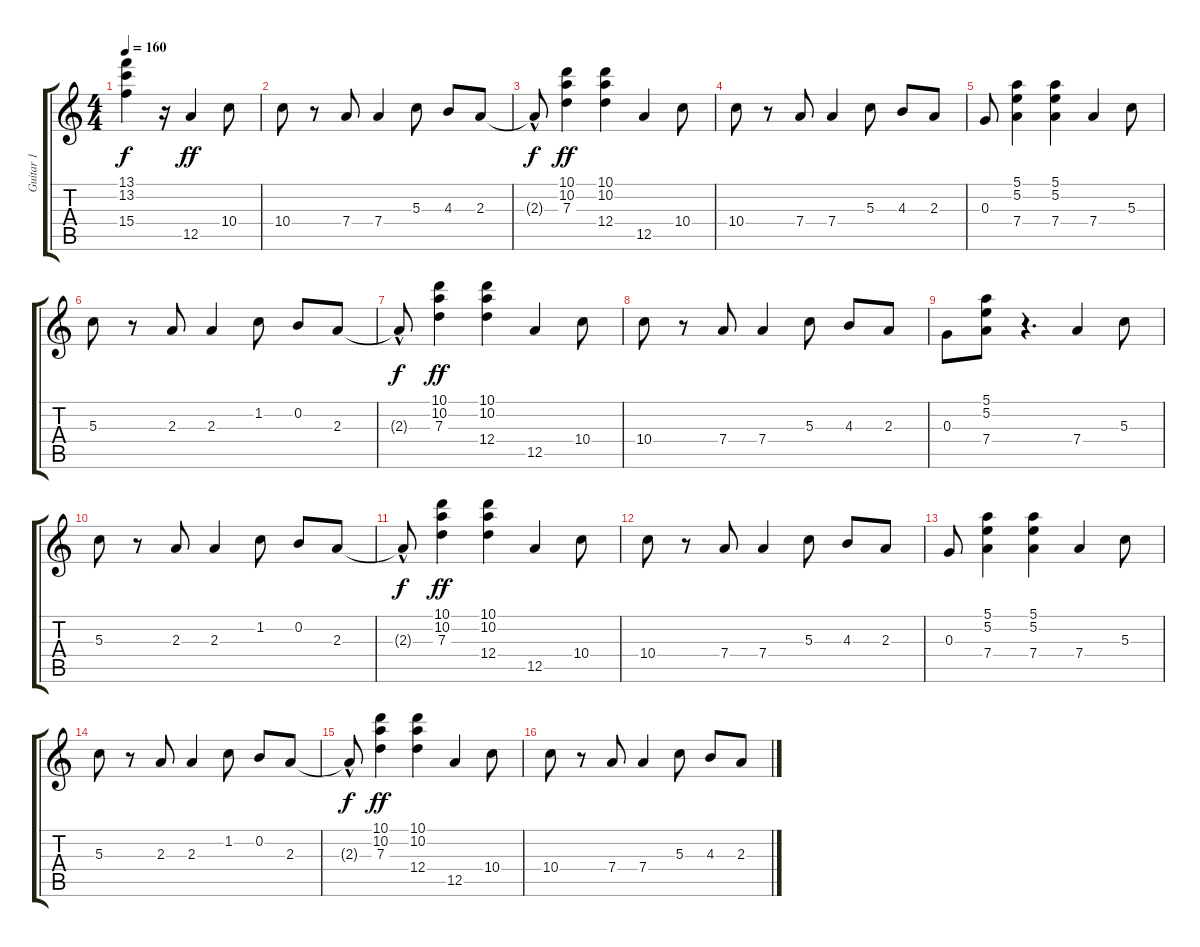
\track ("Guitar 1" "Guitar 1") {instrument distortionguitar}
\staff {score tabs}
\tuning (E4 B3 G3 D3 A2 E2) {hide}
\ts (4 4)
\tempo 160
\clef g2
\ks c
(13.1{t} 13.2{t} 15.4{t}).4{dy f} r.16 12.5.4{dy ff} 10.4.8 |
10.4.8 r.8 7.4.8 7.4.4 5.3.8 4.3.8 2.3.8 |
2.3{hac t}.8{dy f} (10.1 10.2 7.3).4{dy ff} (10.1 10.2 12.4).4 12.5.4 10.4.8 |
10.4.8 r.8 7.4.8 7.4.4 5.3.8 4.3.8 2.3.8 |
0.3.8 (5.1 5.2 7.4).4 (5.1 5.2 7.4).4 7.4.4 5.3.8 |
5.3.8 r.8 2.3.8 2.3.4 1.2.8 0.2.8 2.3.8 |
2.3{hac t}.8{dy f} (10.1 10.2 7.3).4{dy ff} (10.1 10.2 12.4).4 12.5.4 10.4.8 |
10.4.8 r.8 7.4.8 7.4.4 5.3.8 4.3.8 2.3.8 |
0.3.8 (5.1 5.2 7.4).8 r.4{d} 7.4.4 5.3.8 |
5.3.8 r.8 2.3.8 2.3.4 1.2.8 0.2.8 2.3.8 |
2.3{hac t}.8{dy f} (10.1 10.2 7.3).4{dy ff} (10.1 10.2 12.4).4 12.5.4 10.4.8 |
10.4.8 r.8 7.4.8 7.4.4 5.3.8 4.3.8 2.3.8 |
0.3.8 (5.1 5.2 7.4).4 (5.1 5.2 7.4).4 7.4.4 5.3.8 |
5.3.8 r.8 2.3.8 2.3.4 1.2.8 0.2.8 2.3.8 |
2.3{hac t}.8{dy f} (10.1 10.2 7.3).4{dy ff} (10.1 10.2 12.4).4 12.5.4 10.4.8 |
10.4.8 r.8 7.4.8 7.4.4 5.3.8 4.3.8 2.3.8
